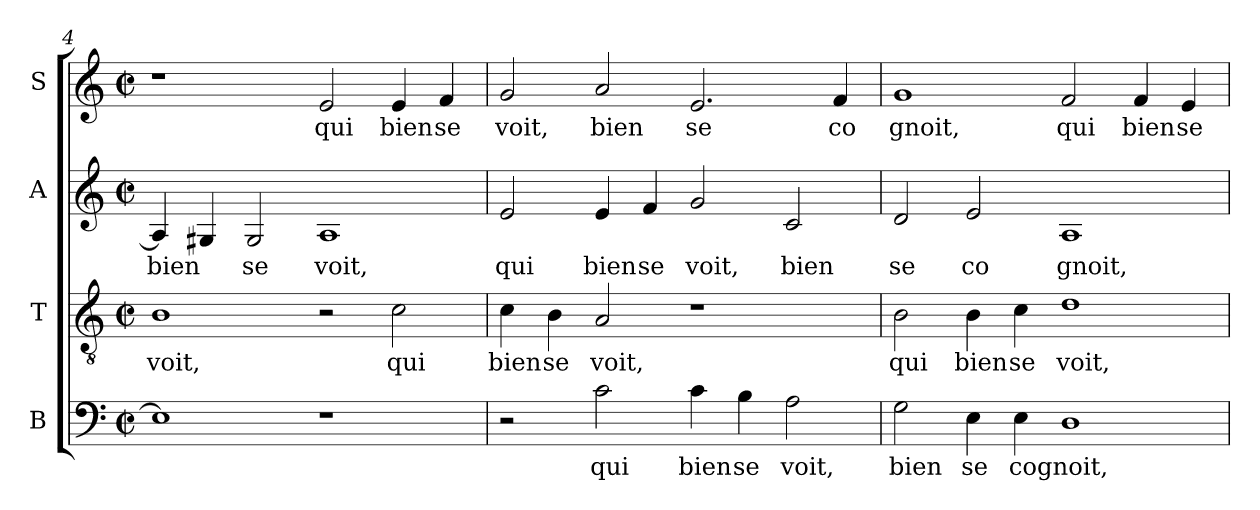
**kern	**text	**kern	**text	**kern	**text	**kern	**text
*part4	*part4	*part3	*part3	*part2	*part2	*part1	*part1
*staff4	*staff4	*staff3	*staff3	*staff2	*staff2	*staff1	*staff1
*I"B	*	*I"T	*	*I"A	*	*I"S	*
*clefF4	*	*clefGv2	*	*clefG2	*	*clefG2	*
*k[]	*	*k[]	*	*k[]	*	*k[]	*
*C:	*	*C:	*	*C:	*	*C:	*
*M2/2	*	*M2/2	*	*M2/2	*	*M2/2	*
*met(c|)	*	*met(c|)	*	*met(c|)	*	*met(c|)	*
=4	=4	=4	=4	=4	=4	=4	=4
!	!LO:LY:b:cj	!	!LO:LY:b:cj	!	!LO:LY:b:cj	!	!
1E]	.	1B	voit,	4A/]	bien	1r	.
!	!	!	!	!	!LO:LY:b:cj	!	!
.	.	.	.	4G#X/	.	.	.
!	!	!	!	!	!LO:LY:b:cj	!	!
.	.	.	.	2G#/	se	.	.
!	!	!	!	!	!LO:LY:b:cj	!	!LO:LY:b:cj
1r	.	2r	.	1A	voit,	2e/	qui
!	!	!	!LO:LY:b:cj	!	!	!	!LO:LY:b:cj
.	.	2c\	qui	.	.	4e/	bien
!	!	!	!	!	!	!	!LO:LY:b:cj
.	.	.	.	.	.	4f/	se
!!LO:LB:g=z
=5	=5	=5	=5	=5	=5	=5	=5
!	!	!	!LO:LY:b:cj	!	!LO:LY:b:cj	!	!LO:LY:b:cj
2r	.	4c\	bien	2e/	qui	2g/	voit,
!	!	!	!LO:LY:b:cj	!	!	!	!
.	.	4B\	se	.	.	.	.
!	!LO:LY:b:cj	!	!LO:LY:b:cj	!	!LO:LY:b:cj	!	!LO:LY:b:cj
2c\	qui	2A/	voit,	4e/	bien	2a/	bien
!	!	!	!	!	!LO:LY:b:cj	!	!
.	.	.	.	4f/	se	.	.
!	!LO:LY:b:cj	!	!	!	!LO:LY:b:cj	!	!LO:LY:b:cj
4c\	bien	1r	.	2g/	voit,	2.e/	se
!	!LO:LY:b:cj	!	!	!	!	!	!
4B\	se	.	.	.	.	.	.
!	!LO:LY:b:cj	!	!	!	!LO:LY:b:cj	!	!
2A\	voit,	.	.	2c/	bien	.	.
!	!	!	!	!	!	!	!LO:LY:b:cj
.	.	.	.	.	.	4f/	co
=6	=6	=6	=6	=6	=6	=6	=6
!	!LO:LY:b:cj	!	!LO:LY:b:cj	!	!LO:LY:b:cj	!	!LO:LY:b:cj
2G\	bien	2B\	qui	2d/	se	1g	gnoit,
!	!LO:LY:b:cj	!	!LO:LY:b:cj	!	!LO:LY:b:cj	!	!
4E\	se	4B\	bien	2e/	co	.	.
!	!LO:LY:b:cj	!	!LO:LY:b:cj	!	!	!	!
4E\	cognoit,	4c\	se	.	.	.	.
!	!LO:LY:b:cj	!	!LO:LY:b:cj	!	!LO:LY:b:cj	!	!LO:LY:b:cj
1D	.	1d	voit,	1A	gnoit,	2f/	qui
!	!	!	!	!	!	!	!LO:LY:b:cj
.	.	.	.	.	.	4f/	bien
!	!	!	!	!	!	!	!LO:LY:b:cj
.	.	.	.	.	.	4e/	se
=	=	=	=	=	=	=	=
*-	*-	*-	*-	*-	*-	*-	*-
